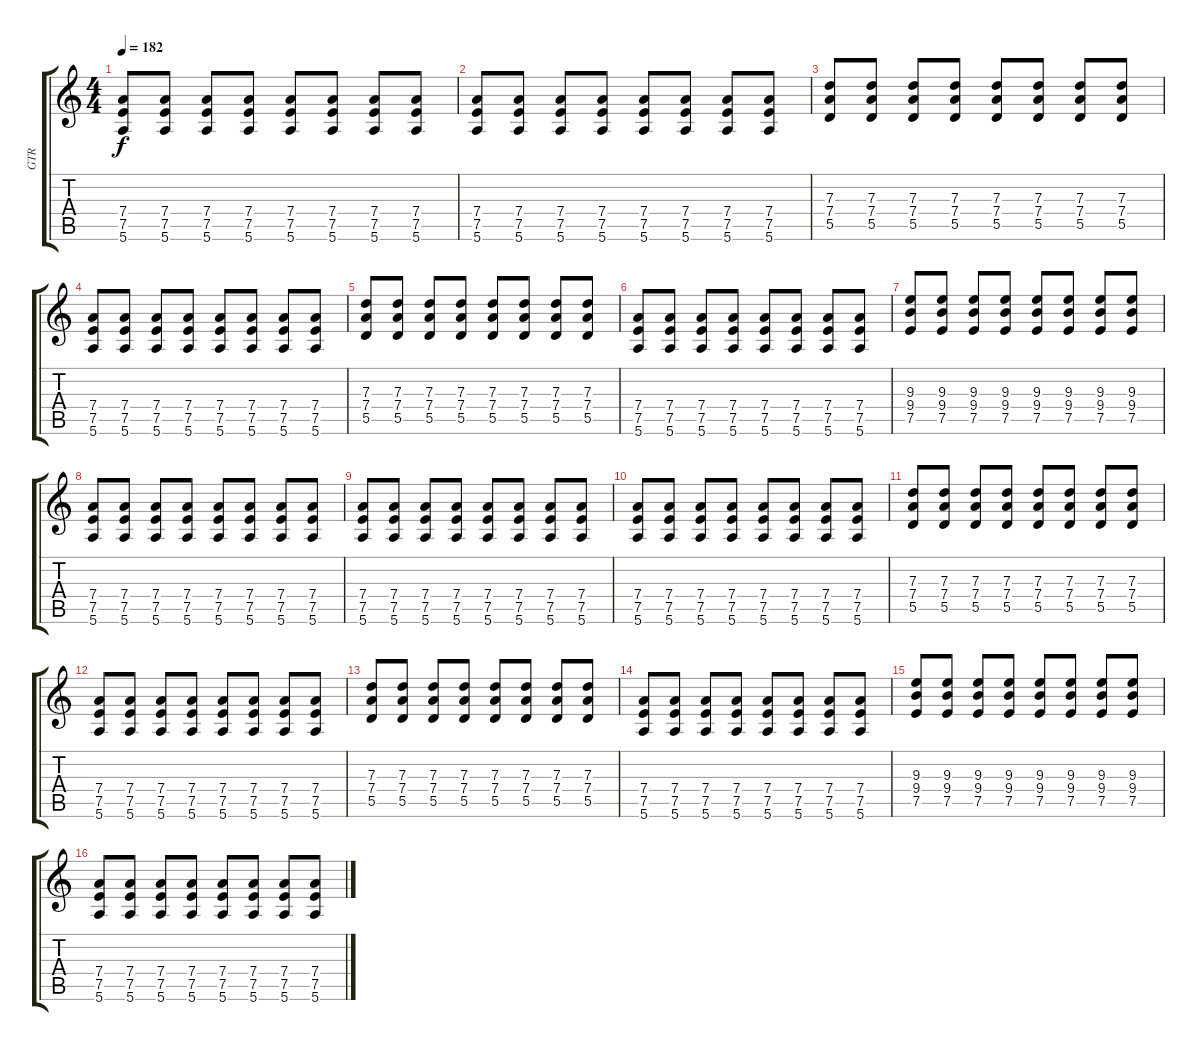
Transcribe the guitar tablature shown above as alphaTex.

\track ("GTR" "GTR") {instrument distortionguitar}
\staff {score tabs}
\tuning (E4 B3 G3 D3 A2 E2) {hide}
\ts (4 4)
\tempo 182
\clef g2
\ks c
(7.4 7.5 5.6).8{dy f} (7.4 7.5 5.6).8 (7.4 7.5 5.6).8 (7.4 7.5 5.6).8 (7.4 7.5 5.6).8 (7.4 7.5 5.6).8 (7.4 7.5 5.6).8 (7.4 7.5 5.6).8 |
(7.4 7.5 5.6).8 (7.4 7.5 5.6).8 (7.4 7.5 5.6).8 (7.4 7.5 5.6).8 (7.4 7.5 5.6).8 (7.4 7.5 5.6).8 (7.4 7.5 5.6).8 (7.4 7.5 5.6).8 |
(7.3 7.4 5.5).8 (7.3 7.4 5.5).8 (7.3 7.4 5.5).8 (7.3 7.4 5.5).8 (7.3 7.4 5.5).8 (7.3 7.4 5.5).8 (7.3 7.4 5.5).8 (7.3 7.4 5.5).8 |
(7.4 7.5 5.6).8 (7.4 7.5 5.6).8 (7.4 7.5 5.6).8 (7.4 7.5 5.6).8 (7.4 7.5 5.6).8 (7.4 7.5 5.6).8 (7.4 7.5 5.6).8 (7.4 7.5 5.6).8 |
(7.3 7.4 5.5).8 (7.3 7.4 5.5).8 (7.3 7.4 5.5).8 (7.3 7.4 5.5).8 (7.3 7.4 5.5).8 (7.3 7.4 5.5).8 (7.3 7.4 5.5).8 (7.3 7.4 5.5).8 |
(7.4 7.5 5.6).8 (7.4 7.5 5.6).8 (7.4 7.5 5.6).8 (7.4 7.5 5.6).8 (7.4 7.5 5.6).8 (7.4 7.5 5.6).8 (7.4 7.5 5.6).8 (7.4 7.5 5.6).8 |
(9.3 9.4 7.5).8 (9.3 9.4 7.5).8 (9.3 9.4 7.5).8 (9.3 9.4 7.5).8 (9.3 9.4 7.5).8 (9.3 9.4 7.5).8 (9.3 9.4 7.5).8 (9.3 9.4 7.5).8 |
(7.4 7.5 5.6).8 (7.4 7.5 5.6).8 (7.4 7.5 5.6).8 (7.4 7.5 5.6).8 (7.4 7.5 5.6).8 (7.4 7.5 5.6).8 (7.4 7.5 5.6).8 (7.4 7.5 5.6).8 |
(7.4 7.5 5.6).8 (7.4 7.5 5.6).8 (7.4 7.5 5.6).8 (7.4 7.5 5.6).8 (7.4 7.5 5.6).8 (7.4 7.5 5.6).8 (7.4 7.5 5.6).8 (7.4 7.5 5.6).8 |
(7.4 7.5 5.6).8 (7.4 7.5 5.6).8 (7.4 7.5 5.6).8 (7.4 7.5 5.6).8 (7.4 7.5 5.6).8 (7.4 7.5 5.6).8 (7.4 7.5 5.6).8 (7.4 7.5 5.6).8 |
(7.3 7.4 5.5).8 (7.3 7.4 5.5).8 (7.3 7.4 5.5).8 (7.3 7.4 5.5).8 (7.3 7.4 5.5).8 (7.3 7.4 5.5).8 (7.3 7.4 5.5).8 (7.3 7.4 5.5).8 |
(7.4 7.5 5.6).8 (7.4 7.5 5.6).8 (7.4 7.5 5.6).8 (7.4 7.5 5.6).8 (7.4 7.5 5.6).8 (7.4 7.5 5.6).8 (7.4 7.5 5.6).8 (7.4 7.5 5.6).8 |
(7.3 7.4 5.5).8 (7.3 7.4 5.5).8 (7.3 7.4 5.5).8 (7.3 7.4 5.5).8 (7.3 7.4 5.5).8 (7.3 7.4 5.5).8 (7.3 7.4 5.5).8 (7.3 7.4 5.5).8 |
(7.4 7.5 5.6).8 (7.4 7.5 5.6).8 (7.4 7.5 5.6).8 (7.4 7.5 5.6).8 (7.4 7.5 5.6).8 (7.4 7.5 5.6).8 (7.4 7.5 5.6).8 (7.4 7.5 5.6).8 |
(9.3 9.4 7.5).8 (9.3 9.4 7.5).8 (9.3 9.4 7.5).8 (9.3 9.4 7.5).8 (9.3 9.4 7.5).8 (9.3 9.4 7.5).8 (9.3 9.4 7.5).8 (9.3 9.4 7.5).8 |
(7.4 7.5 5.6).8 (7.4 7.5 5.6).8 (7.4 7.5 5.6).8 (7.4 7.5 5.6).8 (7.4 7.5 5.6).8 (7.4 7.5 5.6).8 (7.4 7.5 5.6).8 (7.4 7.5 5.6).8
